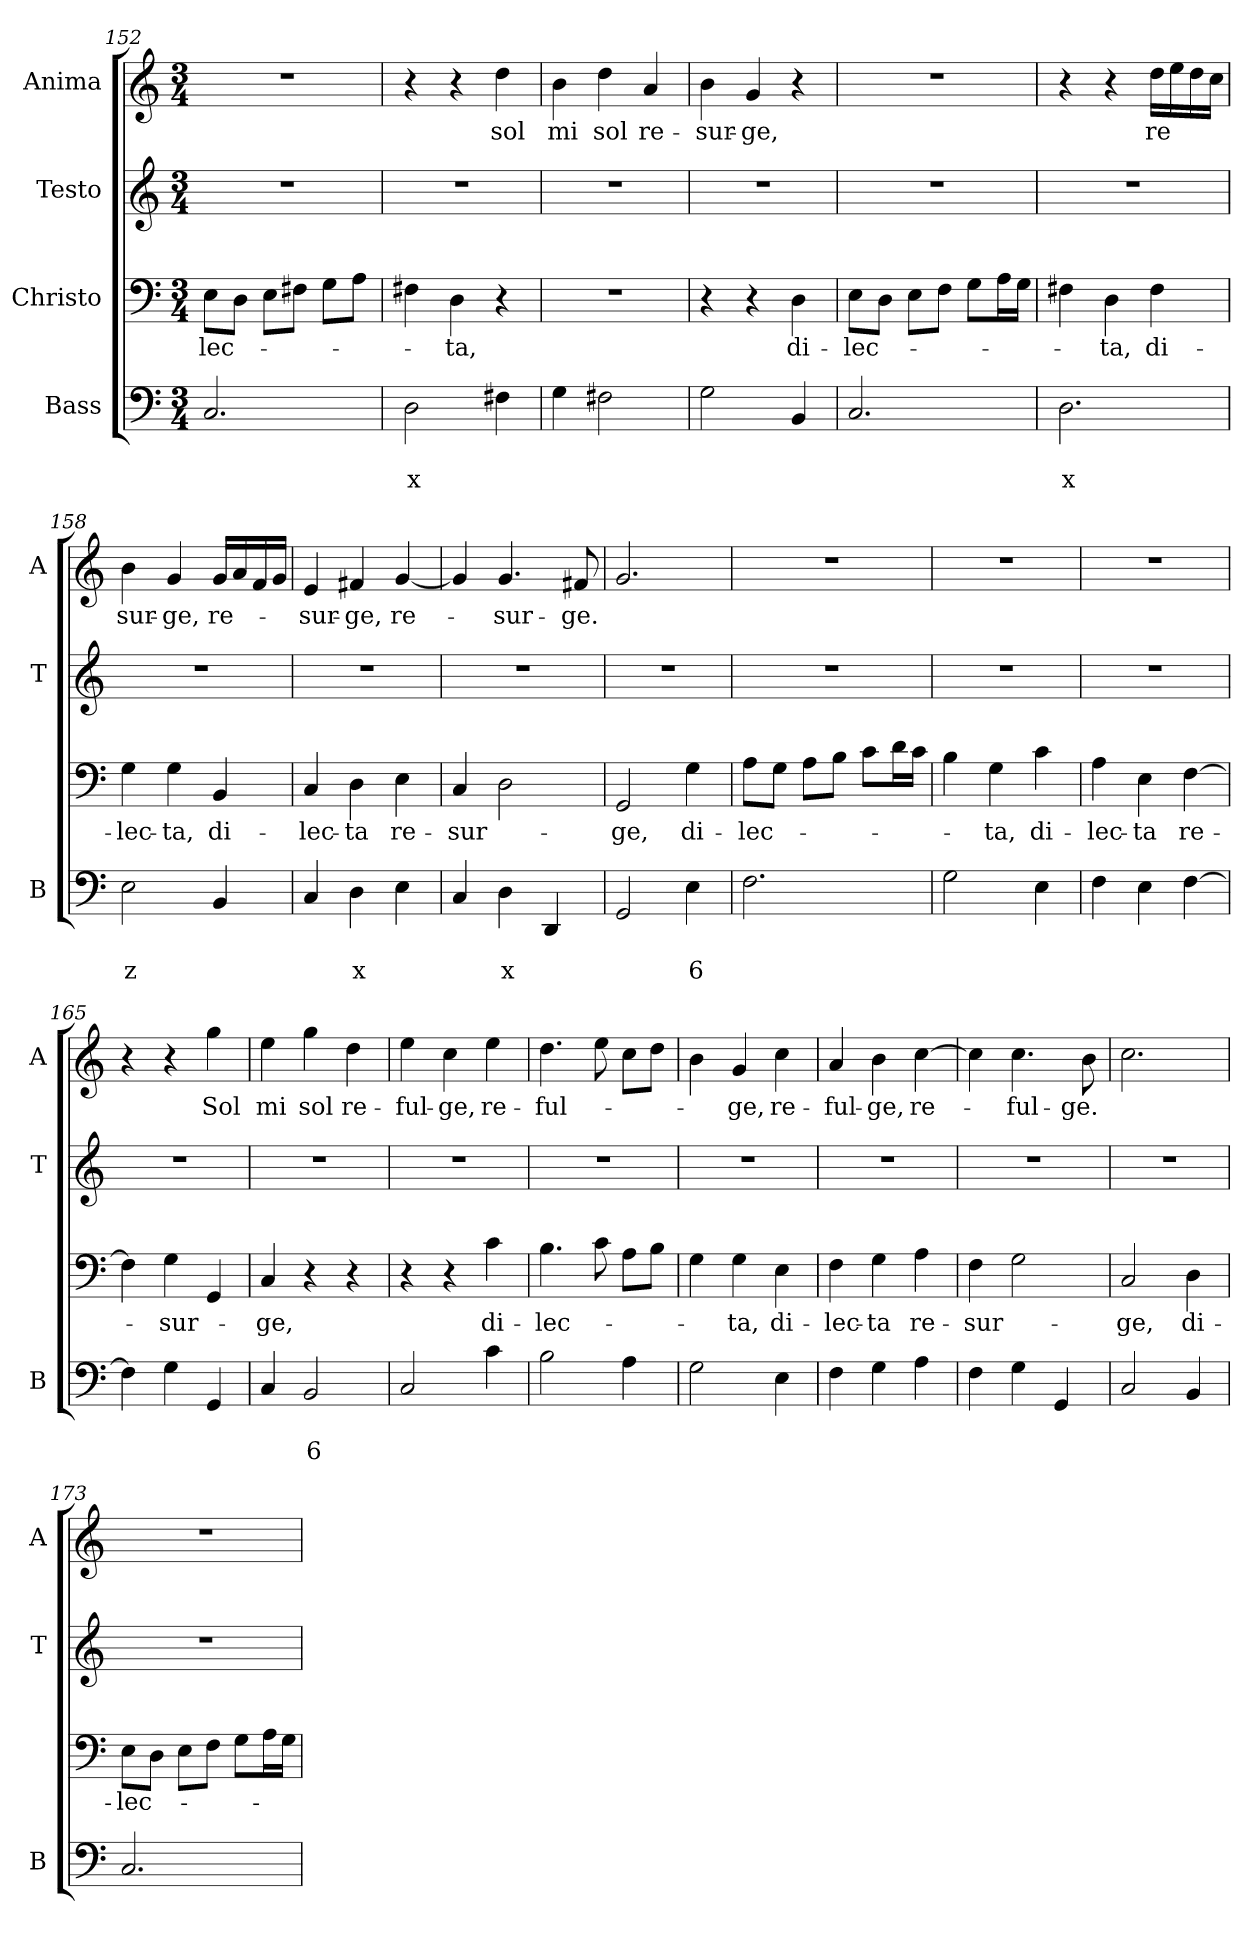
**kern	**text	**text	**kern	**text	**kern	**kern	**text
*part4	*part4	*part4	*part3	*part3	*part2	*part1	*part1
*staff4	*staff4	*staff4	*staff3	*staff3	*staff2	*staff1	*staff1
*I"Bass	*	*	*I"Christo	*	*I"Testo	*I"Anima	*
*I'B	*	*	*	*	*I'T	*I'A	*
*clefF4	*	*	*clefF4	*	*clefG2	*clefG2	*
*k[]	*	*	*k[]	*	*k[]	*k[]	*
*C:	*	*	*C:	*	*C:	*C:	*
*M3/4	*	*	*M3/4	*	*M3/4	*M3/4	*
=152	=152	=152	=152	=152	=152	=152	=152
!	!	!	!	!LO:LY:b	!	!	!
2.C/	.	.	8E\L	-lec-	2.r	2.r	.
.	.	.	8D\J	.	.	.	.
.	.	.	8E\L	.	.	.	.
.	.	.	8F#X\J	.	.	.	.
.	.	.	8G\L	.	.	.	.
.	.	.	8A\J	.	.	.	.
=153	=153	=153	=153	=153	=153	=153	=153
!	!	!LO:LY:b	!	!	!	!	!
2D\	.	x	4F#X\	.	2.r	4r	.
!	!	!	!	!LO:LY:b	!	!	!
.	.	.	4D\	-ta,	.	4r	.
!	!	!	!	!	!	!	!LO:LY:b
4F#X\	.	.	4r	.	.	4dd\	sol
=154	=154	=154	=154	=154	=154	=154	=154
!	!	!	!	!	!	!	!LO:LY:b
4G\	.	.	2.r	.	2.r	4b\	mi
!	!	!	!	!	!	!	!LO:LY:b
2F#X\	.	.	.	.	.	4dd\	sol
!	!	!	!	!	!	!	!LO:LY:b
.	.	.	.	.	.	4a/	re-
=155	=155	=155	=155	=155	=155	=155	=155
!	!	!	!	!	!	!	!LO:LY:b
2G\	.	.	4r	.	2.r	4b\	-sur-
!	!	!	!	!	!	!	!LO:LY:b
.	.	.	4r	.	.	4g/	-ge,
!	!	!	!	!LO:LY:b	!	!	!
4BB/	.	.	4D\	di-	.	4r	.
!!LO:LB:g=z
=156	=156	=156	=156	=156	=156	=156	=156
!	!	!	!	!LO:LY:b	!	!	!
2.C/	.	.	8E\L	-lec-	2.r	2.r	.
.	.	.	8D\J	.	.	.	.
.	.	.	8E\L	.	.	.	.
.	.	.	8F\J	.	.	.	.
.	.	.	8G\L	.	.	.	.
.	.	.	16A\L	.	.	.	.
.	.	.	16G\JJ	.	.	.	.
=157	=157	=157	=157	=157	=157	=157	=157
!	!	!LO:LY:b	!	!	!	!	!
2.D\	.	x	4F#X\	.	2.r	4r	.
!	!	!	!	!LO:LY:b	!	!	!
.	.	.	4D\	-ta,	.	4r	.
!	!	!	!	!LO:LY:b	!	!	!LO:LY:b
.	.	.	4F#\	di-	.	16dd\LL	re
.	.	.	.	.	.	16ee\	.
.	.	.	.	.	.	16dd\	.
.	.	.	.	.	.	16cc\JJ	.
=158	=158	=158	=158	=158	=158	=158	=158
!	!	!LO:LY:b	!	!LO:LY:b	!	!	!LO:LY:b
2E\	.	z	4G\	-lec-	2.r	4b\	sur-
!	!	!	!	!LO:LY:b	!	!	!LO:LY:b
.	.	.	4G\	-ta,	.	4g/	-ge,
!	!	!	!	!LO:LY:b	!	!	!LO:LY:b
4BB/	.	.	4BB/	di-	.	16g/LL	re-
.	.	.	.	.	.	16a/	.
.	.	.	.	.	.	16f/	.
.	.	.	.	.	.	16g/JJ	.
=159	=159	=159	=159	=159	=159	=159	=159
!	!	!	!	!LO:LY:b	!	!	!LO:LY:b
4C/	.	.	4C/	-lec-	2.r	4e/	-sur-
!	!	!LO:LY:b	!	!LO:LY:b	!	!	!LO:LY:b
4D\	.	x	4D\	-ta	.	4f#X/	-ge,
!	!	!	!	!LO:LY:b	!	!	!LO:LY:b
4E\	.	.	4E\	re-	.	[4g/	re-
=160	=160	=160	=160	=160	=160	=160	=160
!	!	!	!	!LO:LY:b	!	!	!
4C/	.	.	4C/	-sur-	2.r	4g/]	.
!	!	!LO:LY:b	!	!	!	!	!LO:LY:b
4D\	.	x	2D\	.	.	4.g/	-sur-
4DD/	.	.	.	.	.	.	.
!	!	!	!	!	!	!	!LO:LY:b
.	.	.	.	.	.	8f#X/	-ge.
=161	=161	=161	=161	=161	=161	=161	=161
!	!	!	!	!LO:LY:b	!	!	!
2GG/	.	.	2GG/	-ge,	2.r	2.g/	.
!	!	!LO:LY:b	!	!LO:LY:b	!	!	!
4E\	.	6	4G\	di-	.	.	.
!!LO:LB:g=z
=162	=162	=162	=162	=162	=162	=162	=162
!	!	!	!	!LO:LY:b	!	!	!
2.F\	.	.	8A\L	-lec-	2.r	2.r	.
.	.	.	8G\J	.	.	.	.
.	.	.	8A\L	.	.	.	.
.	.	.	8B\J	.	.	.	.
.	.	.	8c\L	.	.	.	.
.	.	.	16d\L	.	.	.	.
.	.	.	16c\JJ	.	.	.	.
=163	=163	=163	=163	=163	=163	=163	=163
2G\	.	.	4B\	.	2.r	2.r	.
!	!	!	!	!LO:LY:b	!	!	!
.	.	.	4G\	-ta,	.	.	.
!	!	!	!	!LO:LY:b	!	!	!
4E\	.	.	4c\	di-	.	.	.
=164	=164	=164	=164	=164	=164	=164	=164
!	!	!	!	!LO:LY:b	!	!	!
4F\	.	.	4A\	-lec-	2.r	2.r	.
!	!	!	!	!LO:LY:b	!	!	!
4E\	.	.	4E\	-ta	.	.	.
!	!	!	!	!LO:LY:b	!	!	!
[4F\	.	.	[4F\	re-	.	.	.
=165	=165	=165	=165	=165	=165	=165	=165
4F\]	.	.	4F\]	.	2.r	4r	.
!	!	!	!	!LO:LY:b	!	!	!
4G\	.	.	4G\	-sur-	.	4r	.
!	!	!	!	!	!	!	!LO:LY:b
4GG/	.	.	4GG/	.	.	4gg\	Sol
=166	=166	=166	=166	=166	=166	=166	=166
!	!	!	!	!LO:LY:b	!	!	!LO:LY:b
4C/	.	.	4C/	-ge,	2.r	4ee\	mi
!	!	!LO:LY:b	!	!	!	!	!LO:LY:b
2BB/	.	6	4r	.	.	4gg\	sol
!	!	!	!	!	!	!	!LO:LY:b
.	.	.	4r	.	.	4dd\	re-
=167	=167	=167	=167	=167	=167	=167	=167
!	!	!	!	!	!	!	!LO:LY:b
2C/	.	.	4r	.	2.r	4ee\	-ful-
!	!	!	!	!	!	!	!LO:LY:b
.	.	.	4r	.	.	4cc\	-ge,
!	!	!	!	!LO:LY:b	!	!	!LO:LY:b
4c\	.	.	4c\	di-	.	4ee\	re-
=168	=168	=168	=168	=168	=168	=168	=168
!	!	!	!	!LO:LY:b	!	!	!LO:LY:b
2B\	.	.	4.B\	-lec-	2.r	4.dd\	-ful-
.	.	.	8c\	.	.	8ee\	.
4A\	.	.	8A\L	.	.	8cc\L	.
.	.	.	8B\J	.	.	8dd\J	.
!!LO:LB:g=z
=169	=169	=169	=169	=169	=169	=169	=169
2G\	.	.	4G\	.	2.r	4b\	.
!	!	!	!	!LO:LY:b	!	!	!LO:LY:b
.	.	.	4G\	-ta,	.	4g/	-ge,
!	!	!	!	!LO:LY:b	!	!	!LO:LY:b
4E\	.	.	4E\	di-	.	4cc\	re-
=170	=170	=170	=170	=170	=170	=170	=170
!	!	!	!	!LO:LY:b	!	!	!LO:LY:b
4F\	.	.	4F\	-lec-	2.r	4a/	-ful-
!	!	!	!	!LO:LY:b	!	!	!LO:LY:b
4G\	.	.	4G\	-ta	.	4b\	-ge,
!	!	!	!	!LO:LY:b	!	!	!LO:LY:b
4A\	.	.	4A\	re-	.	[4cc\	re-
=171	=171	=171	=171	=171	=171	=171	=171
!	!	!	!	!LO:LY:b	!	!	!
4F\	.	.	4F\	-sur-	2.r	4cc\]	.
!	!	!	!	!	!	!	!LO:LY:b
4G\	.	.	2G\	.	.	4.cc\	-ful-
4GG/	.	.	.	.	.	.	.
!	!	!	!	!	!	!	!LO:LY:b
.	.	.	.	.	.	8b\	-ge.
=172	=172	=172	=172	=172	=172	=172	=172
!	!	!	!	!LO:LY:b	!	!	!
2C/	.	.	2C/	-ge,	2.r	2.cc\	.
!	!	!	!	!LO:LY:b	!	!	!
4BB/	.	.	4D\	di-	.	.	.
=173	=173	=173	=173	=173	=173	=173	=173
!	!	!	!	!LO:LY:b	!	!	!
2.C/	.	.	8E\L	-lec-	2.r	2.r	.
.	.	.	8D\J	.	.	.	.
.	.	.	8E\L	.	.	.	.
.	.	.	8F\J	.	.	.	.
.	.	.	8G\L	.	.	.	.
.	.	.	16A\L	.	.	.	.
.	.	.	16G\JJ	.	.	.	.
=	=	=	=	=	=	=	=
*-	*-	*-	*-	*-	*-	*-	*-
